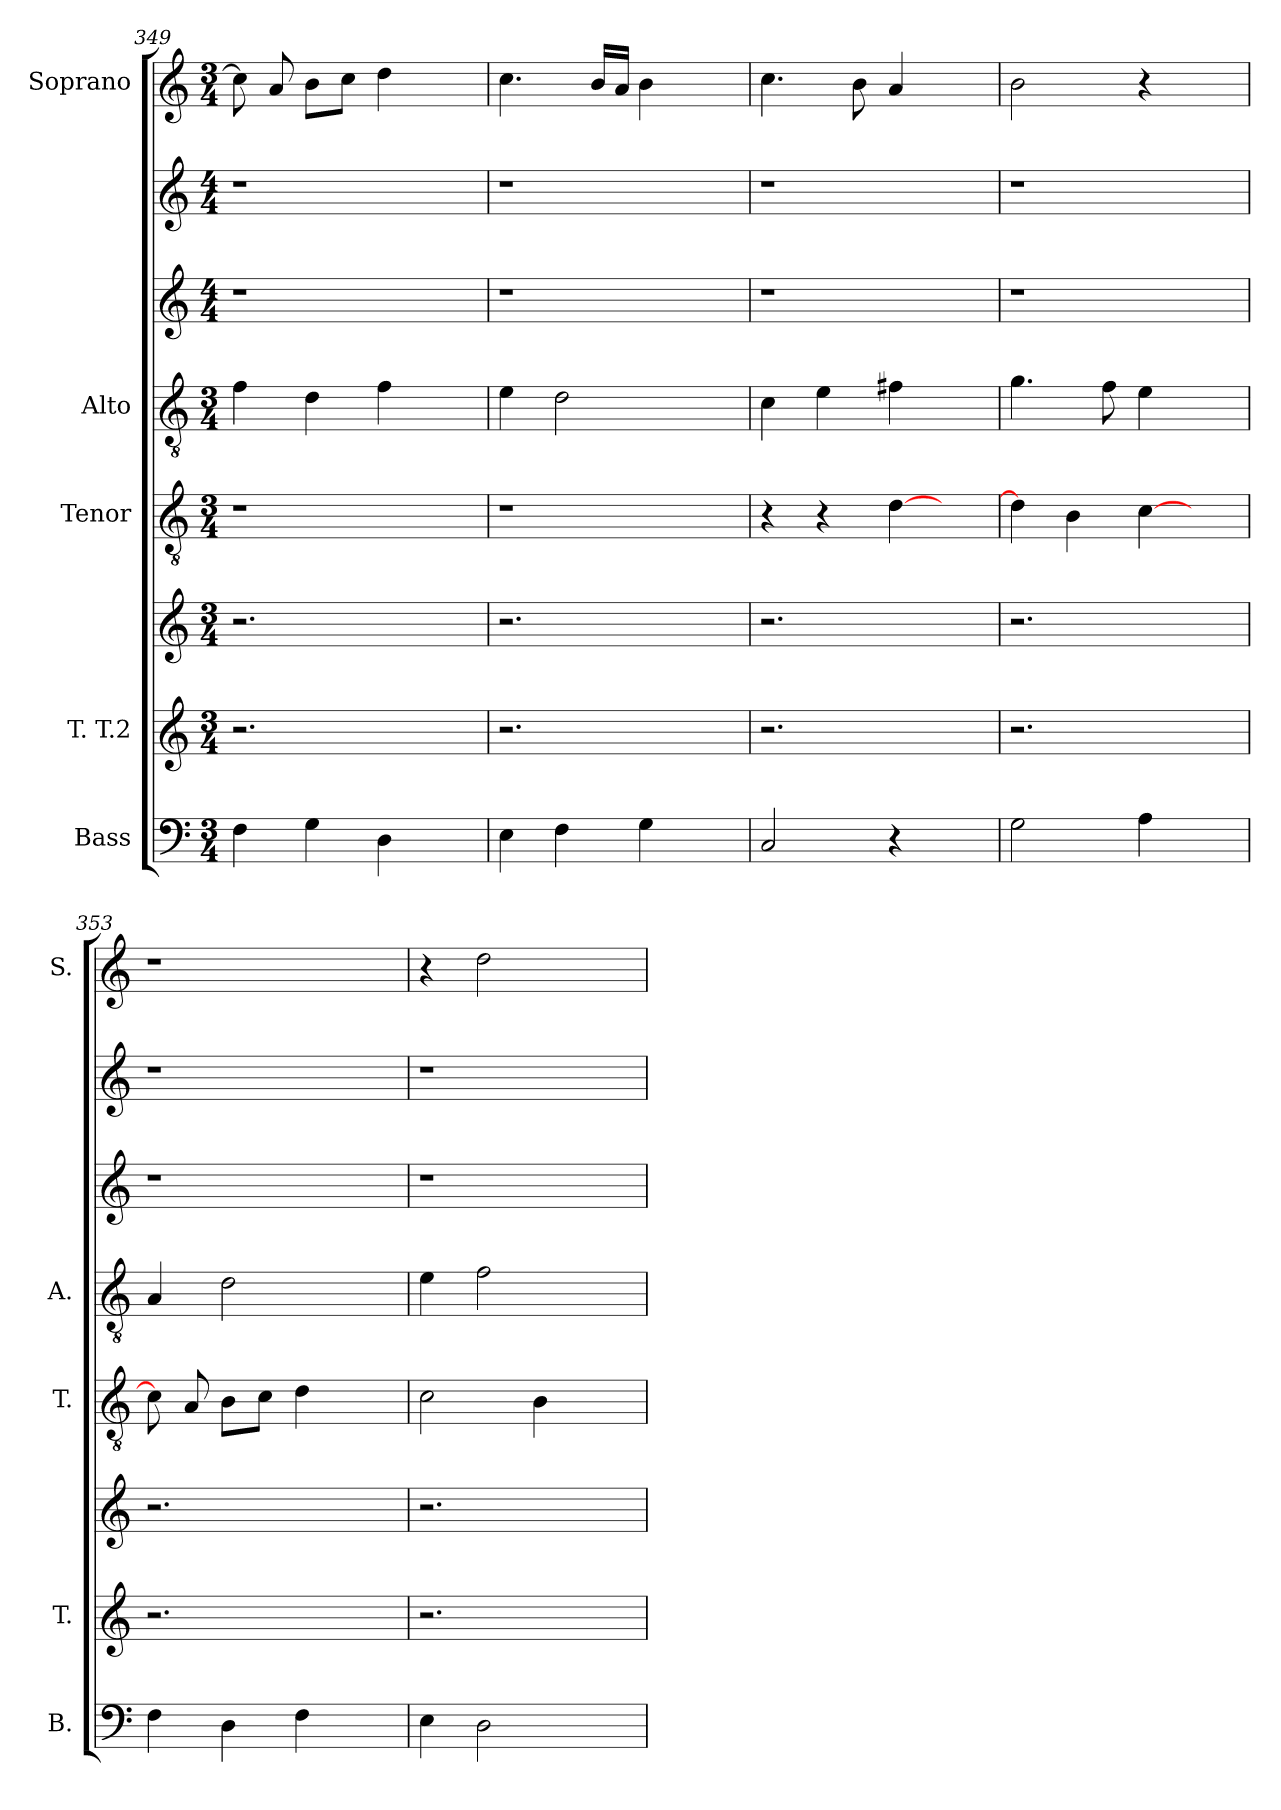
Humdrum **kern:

**kern	**kern	**kern	**kern	**kern	**kern	**kern	**kern
*part7	*part6	*part6	*part5	*part4	*part3	*part2	*part1
*staff8	*staff7	*staff6	*staff5	*staff4	*staff3	*staff2	*staff1
*I"Bass	*I"T. T.2	*	*I"Tenor	*I"Alto	*	*	*I"Soprano
*I'B.	*I'T.	*	*I'T.	*I'A.	*	*	*I'S.
*clefF4	*clefG2	*clefG2	*clefGv2	*clefGv2	*clefG2	*clefG2	*clefG2
*k[]	*k[]	*k[]	*k[]	*k[]	*k[]	*k[]	*k[]
*C:	*C:	*C:	*C:	*C:	*C:	*C:	*C:
*M3/4	*M3/4	*M3/4	*M3/4	*M3/4	*M4/4	*M4/4	*M3/4
=349	=349	=349	=349	=349	=349	=349	=349
!	!	!	!LO:N:vis=1	!	!	!	!
4F\	2.r	2.r	2.r	4f\	1r	1r	8cc\]
.	.	.	.	.	.	.	8a/
4G\	.	.	.	4d\	.	.	8b\L
.	.	.	.	.	.	.	8cc\J
4D\	.	.	.	4f\	.	.	4dd\
4ryy	4ryy	4ryy	4ryy	4ryy	.	.	4ryy
=350	=350	=350	=350	=350	=350	=350	=350
!	!	!	!LO:N:vis=1	!	!	!	!
4E\	2.r	2.r	2.r	4e\	1r	1r	4.cc\
4F\	.	.	.	2d\	.	.	.
.	.	.	.	.	.	.	16b/LL
.	.	.	.	.	.	.	16a/JJ
4G\	.	.	.	.	.	.	4b\
4ryy	4ryy	4ryy	4ryy	4ryy	.	.	4ryy
=351	=351	=351	=351	=351	=351	=351	=351
2C/	2.r	2.r	4r	4c\	1r	1r	4.cc\
.	.	.	4r	4e\	.	.	.
.	.	.	.	.	.	.	8b\
4r	.	.	[<4d\	4f#X\	.	.	4a/
4ryy	4ryy	4ryy	4ryy	4ryy	.	.	4ryy
!!LO:LB:g=z
=352	=352	=352	=352	=352	=352	=352	=352
2G\	2.r	2.r	4d\]	4.g\	1r	1r	2b\
.	.	.	4B\	.	.	.	.
.	.	.	.	8f\	.	.	.
4A\	.	.	[>4c\	4e\	.	.	4r
4ryy	4ryy	4ryy	4ryy	4ryy	.	.	4ryy
=353	=353	=353	=353	=353	=353	=353	=353
!	!	!	!	!	!	!	!LO:N:vis=1
4F\	2.r	2.r	8c\]	4A/	1r	1r	2.r
.	.	.	8A/	.	.	.	.
4D\	.	.	8B\L	2d\	.	.	.
.	.	.	8c\J	.	.	.	.
4F\	.	.	4d\	.	.	.	.
4ryy	4ryy	4ryy	4ryy	4ryy	.	.	4ryy
=354	=354	=354	=354	=354	=354	=354	=354
4E\	2.r	2.r	2c\	4e\	1r	1r	4r
2D\	.	.	.	2f\	.	.	2dd\
.	.	.	4B\	.	.	.	.
4ryy	4ryy	4ryy	4ryy	4ryy	.	.	4ryy
=	=	=	=	=	=	=	=
*-	*-	*-	*-	*-	*-	*-	*-
